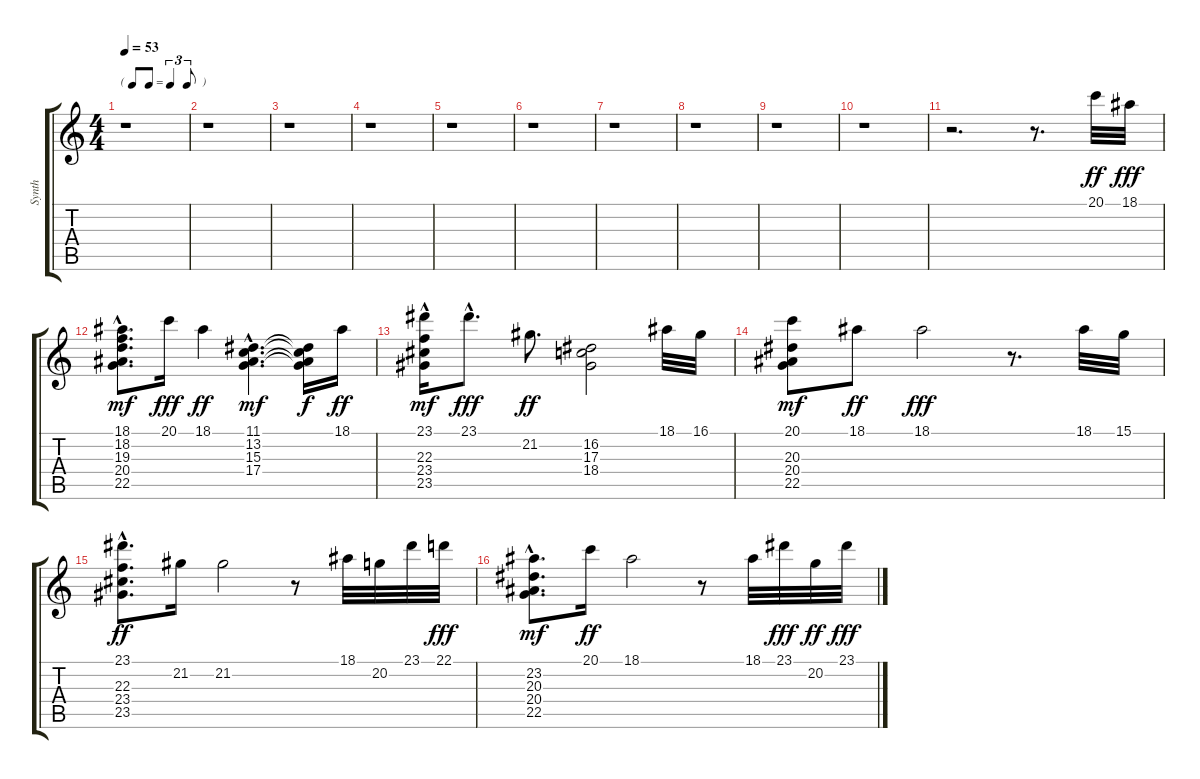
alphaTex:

\track ("Synth" "Synth") {instrument synthbrass1}
\staff {score tabs}
\tuning (E4 B3 G3 D3 A2 E2) {hide}
\ts (4 4)
\tf triplet8th
\tempo 53
\clef g2
\ks c
r.1{dy ff} |
r.1 |
r.1 |
r.1 |
r.1 |
r.1 |
r.1 |
r.1 |
r.1 |
r.1 |
r.2{d} r.8{d} 20.1.32 18.1.32{dy fff} |
(18.1{hac} 18.2 19.3 20.4 22.5).8{d dy mf} 20.1.16{dy fff} 18.1.4{dy ff} (11.1{hac} 13.2{hac} 15.3{hac} 17.4{hac}).4{d dy mf} (11.1{t} 13.2{t} 15.3{t} 17.4{t}).16{dy f} 18.1.16{dy ff} |
(23.1 22.3{hac} 23.4{hac} 23.5{hac}).16{dy mf} 23.1{hac}.8{d dy fff} 21.2.8{d dy ff} (16.2 17.3 18.4).2 18.1.32 16.1.32 |
(20.1 20.3 20.4 22.5).8{dy mf} 18.1.8{dy ff} 18.1.2{dy fff} r.8{d} 18.1.32 15.1.32 |
(23.1{hac} 22.3 23.4 23.5).8{d dy ff} 21.2.16 21.2.2 r.8 18.1.32 20.2.32 23.1.32 22.1.32{dy fff} |
(23.2{hac} 20.3 20.4 22.5).8{d dy mf} 20.1.16{dy ff} 18.1.2 r.8 18.1.32 23.1.32{dy fff} 20.2.32{dy ff} 23.1.32{dy fff}
